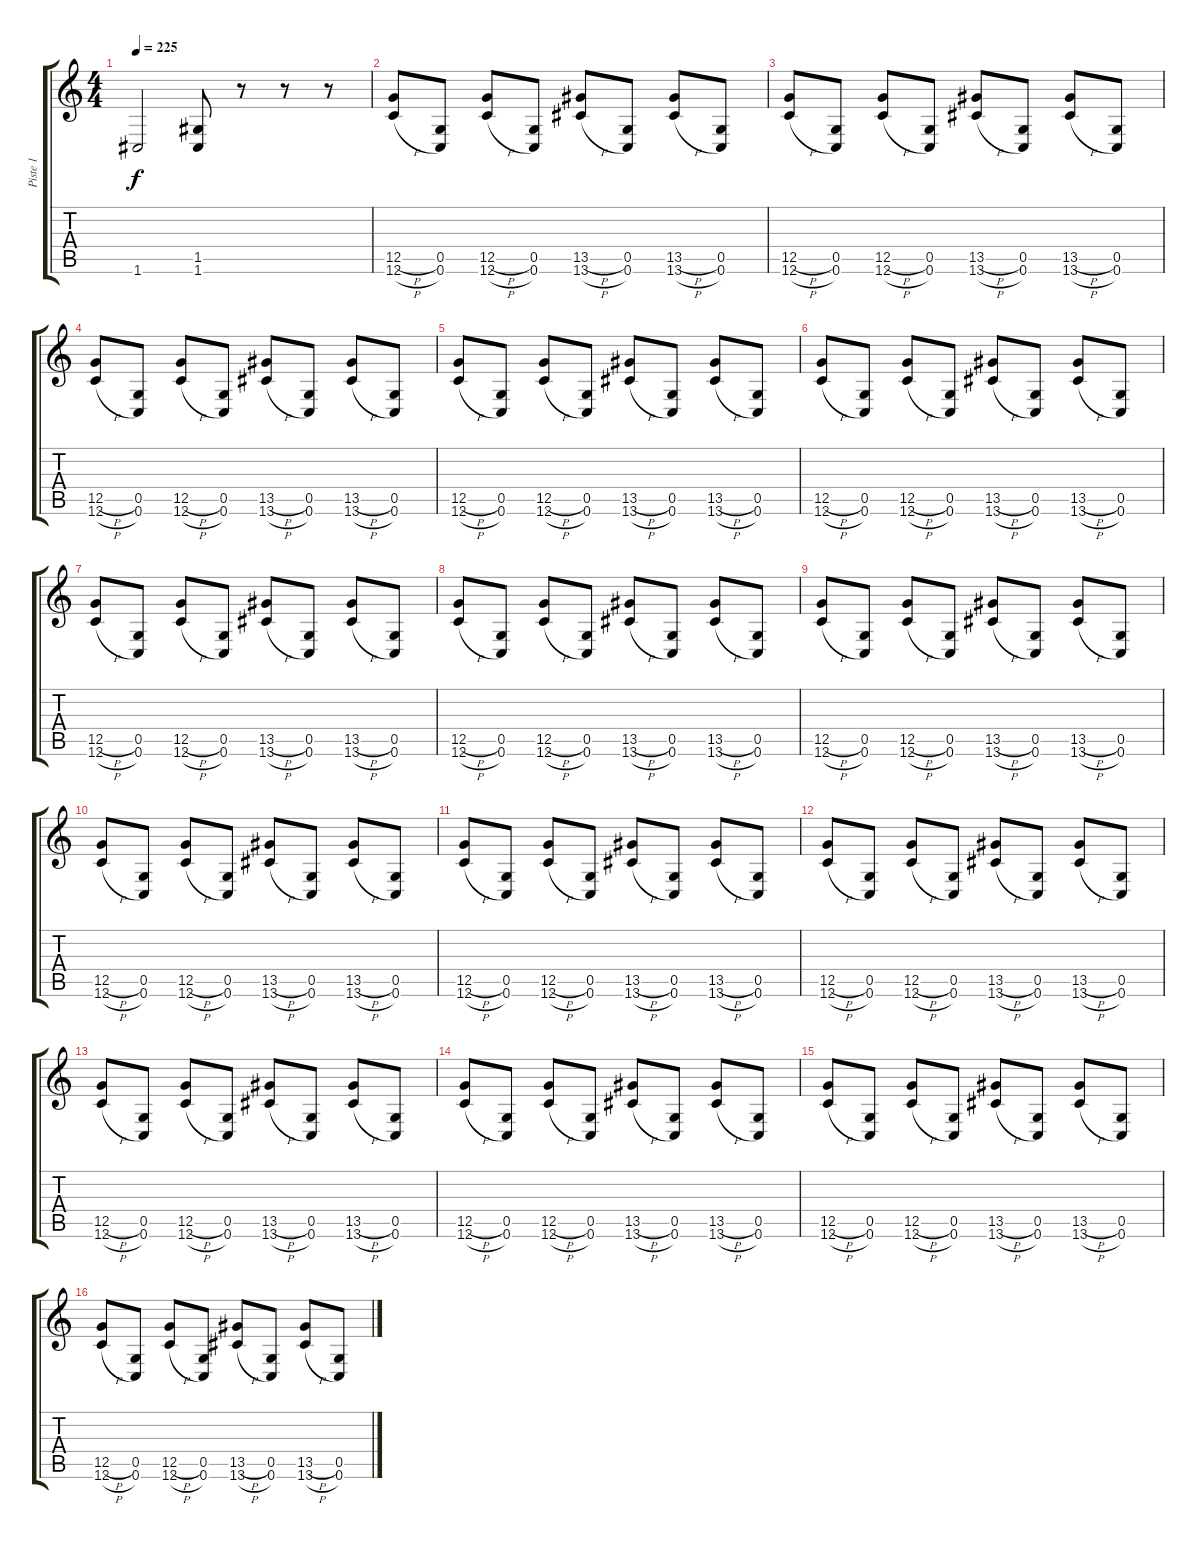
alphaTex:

\track ("Piste 1" "Piste 1") {instrument overdrivenguitar}
\staff {score tabs}
\tuning (D4 A3 F3 C3 G2 C2) {hide}
\ts (4 4)
\tempo 225
\clef g2
\ks c
1.6.2{dy f} (1.5 1.6).8 r.8 r.8 r.8 |
(12.5{h} 12.6{h}).8 (0.5 0.6).8 (12.5{h} 12.6{h}).8 (0.5 0.6).8 (13.5{h} 13.6{h}).8 (0.5 0.6).8 (13.5{h} 13.6{h}).8 (0.5 0.6).8 |
(12.5{h} 12.6{h}).8 (0.5 0.6).8 (12.5{h} 12.6{h}).8 (0.5 0.6).8 (13.5{h} 13.6{h}).8 (0.5 0.6).8 (13.5{h} 13.6{h}).8 (0.5 0.6).8 |
(12.5{h} 12.6{h}).8 (0.5 0.6).8 (12.5{h} 12.6{h}).8 (0.5 0.6).8 (13.5{h} 13.6{h}).8 (0.5 0.6).8 (13.5{h} 13.6{h}).8 (0.5 0.6).8 |
(12.5{h} 12.6{h}).8 (0.5 0.6).8 (12.5{h} 12.6{h}).8 (0.5 0.6).8 (13.5{h} 13.6{h}).8 (0.5 0.6).8 (13.5{h} 13.6{h}).8 (0.5 0.6).8 |
(12.5{h} 12.6{h}).8 (0.5 0.6).8 (12.5{h} 12.6{h}).8 (0.5 0.6).8 (13.5{h} 13.6{h}).8 (0.5 0.6).8 (13.5{h} 13.6{h}).8 (0.5 0.6).8 |
(12.5{h} 12.6{h}).8 (0.5 0.6).8 (12.5{h} 12.6{h}).8 (0.5 0.6).8 (13.5{h} 13.6{h}).8 (0.5 0.6).8 (13.5{h} 13.6{h}).8 (0.5 0.6).8 |
(12.5{h} 12.6{h}).8 (0.5 0.6).8 (12.5{h} 12.6{h}).8 (0.5 0.6).8 (13.5{h} 13.6{h}).8 (0.5 0.6).8 (13.5{h} 13.6{h}).8 (0.5 0.6).8 |
(12.5{h} 12.6{h}).8 (0.5 0.6).8 (12.5{h} 12.6{h}).8 (0.5 0.6).8 (13.5{h} 13.6{h}).8 (0.5 0.6).8 (13.5{h} 13.6{h}).8 (0.5 0.6).8 |
(12.5{h} 12.6{h}).8 (0.5 0.6).8 (12.5{h} 12.6{h}).8 (0.5 0.6).8 (13.5{h} 13.6{h}).8 (0.5 0.6).8 (13.5{h} 13.6{h}).8 (0.5 0.6).8 |
(12.5{h} 12.6{h}).8 (0.5 0.6).8 (12.5{h} 12.6{h}).8 (0.5 0.6).8 (13.5{h} 13.6{h}).8 (0.5 0.6).8 (13.5{h} 13.6{h}).8 (0.5 0.6).8 |
(12.5{h} 12.6{h}).8 (0.5 0.6).8 (12.5{h} 12.6{h}).8 (0.5 0.6).8 (13.5{h} 13.6{h}).8 (0.5 0.6).8 (13.5{h} 13.6{h}).8 (0.5 0.6).8 |
(12.5{h} 12.6{h}).8 (0.5 0.6).8 (12.5{h} 12.6{h}).8 (0.5 0.6).8 (13.5{h} 13.6{h}).8 (0.5 0.6).8 (13.5{h} 13.6{h}).8 (0.5 0.6).8 |
(12.5{h} 12.6{h}).8 (0.5 0.6).8 (12.5{h} 12.6{h}).8 (0.5 0.6).8 (13.5{h} 13.6{h}).8 (0.5 0.6).8 (13.5{h} 13.6{h}).8 (0.5 0.6).8 |
(12.5{h} 12.6{h}).8 (0.5 0.6).8 (12.5{h} 12.6{h}).8 (0.5 0.6).8 (13.5{h} 13.6{h}).8 (0.5 0.6).8 (13.5{h} 13.6{h}).8 (0.5 0.6).8 |
(12.5{h} 12.6{h}).8 (0.5 0.6).8 (12.5{h} 12.6{h}).8 (0.5 0.6).8 (13.5{h} 13.6{h}).8 (0.5 0.6).8 (13.5{h} 13.6{h}).8 (0.5 0.6).8
